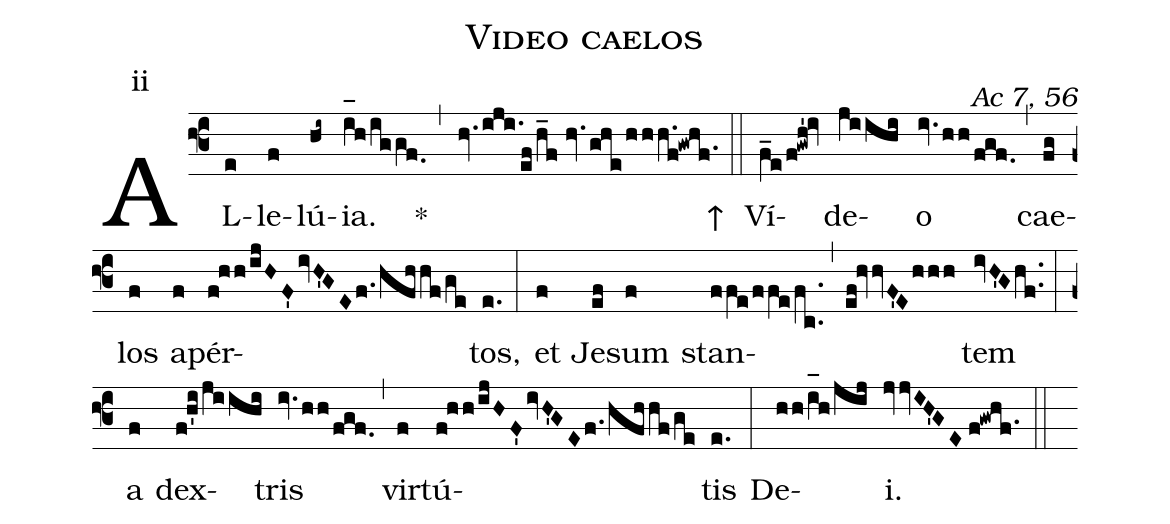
name:Video caelos;
commentary: Ac 7, 56;
mode:ii;
%%
(f3) AL(e)le(f)lú(hi~){ia}.(i_[oh:h]h/iggf.0) *(,) (hv.iji./[-0.5]ef/h_f//hv.ghe/hhh.f!gwhf.1) ↑(::) Ví(f_e/f!gwh'!iv)de(jiihi)o(iv.hh/fgf.) (,) cae(fg)los(f) a(f)pér(f!hh/ijHF'ivH'GEf./hfhhf/ge)tos,(e.) (:) et(f) Je(ef)sum(f) stan(ffe/ffe/fc..)(,)(ef!hvvF'Ehhh)tem(ivH'Ghf..) (:) a(f) dex(f!h'i/jiihi)tris(iv.hh/fgf.) (,) vir(f)tú(f!hh/ijHF'ivH'GEf./hfhhf/ge)tis(e.) (:) De(hh/i_[oh:h]h/jij)i.(jvvIH'GE//f!gwhf.1) (::)
